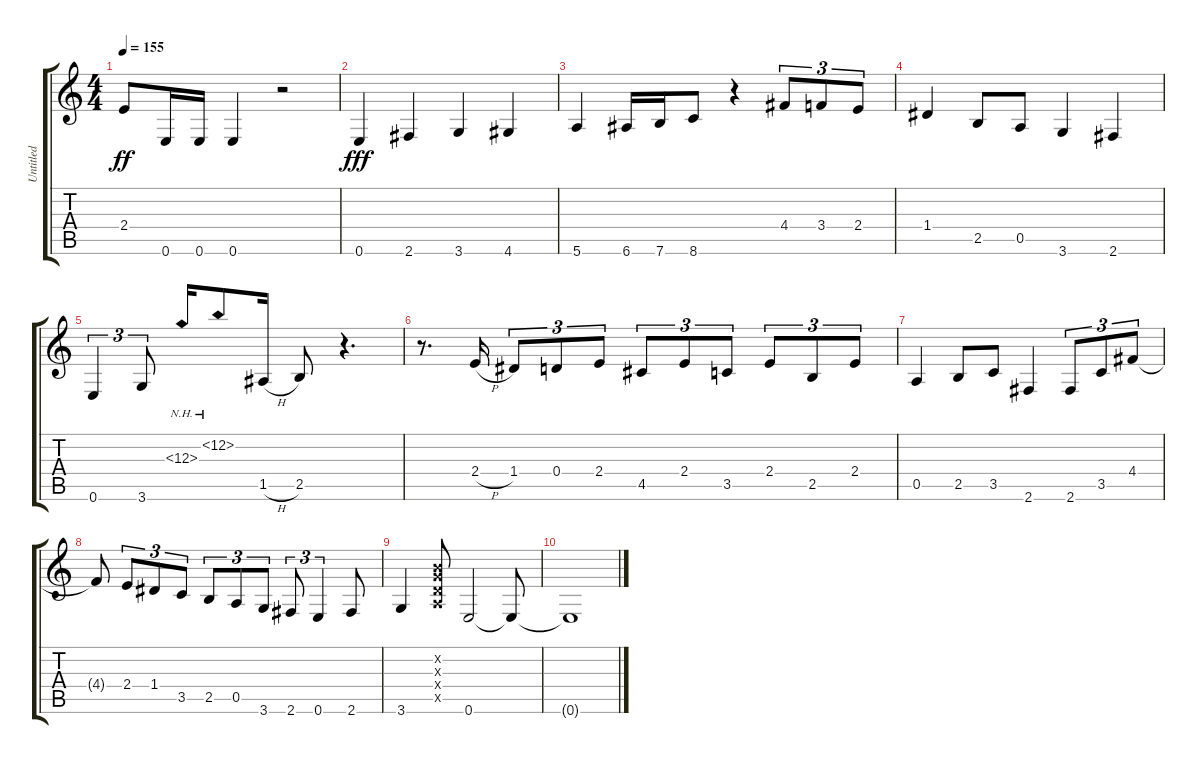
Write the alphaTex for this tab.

\track ("Untitled" "Untitled") {instrument acousticguitarnylon}
\staff {score tabs}
\tuning (E4 B3 G3 D3 A2 E2) {hide}
\ts (4 4)
\tempo 155
\clef g2
\ks c
2.4.8{dy ff} 0.6.16 0.6.16 0.6.4 r.2 |
0.6.4{dy fff} 2.6.4 3.6.4 4.6.4 |
5.6.4 6.6.16 7.6.16 8.6.8 r.4 4.4.8{tu (3 2)} 3.4.8{tu (3 2)} 2.4.8{tu (3 2)} |
1.4.4 2.5.8 0.5.8 3.6.4 2.6.4 |
0.6.4{tu (3 2)} 3.6.8{tu (3 2)} 12.3{nh}.16 12.2{nh}.8 1.5{h}.16 2.5.8 r.4{d} |
r.8{d} 2.4{h}.16 1.4.8{tu (3 2)} 0.4.8{tu (3 2)} 2.4.8{tu (3 2)} 4.5.8{tu (3 2)} 2.4.8{tu (3 2)} 3.5.8{tu (3 2)} 2.4.8{tu (3 2)} 2.5.8{tu (3 2)} 2.4.8{tu (3 2)} |
0.5.4 2.5.8 3.5.8 2.6.4 2.6.8{tu (3 2)} 3.5.8{tu (3 2)} 4.4.8{tu (3 2)} |
4.4{t}.8 2.4.8{tu (3 2)} 1.4.8{tu (3 2)} 3.5.8{tu (3 2)} 2.5.8{tu (3 2)} 0.5.8{tu (3 2)} 3.6.8{tu (3 2)} 2.6.8{tu (3 2)} 0.6.4{tu (3 2)} 2.6.8 |
3.6.4 (0.2{x} 0.3{x} 0.4{x} 0.5{x}).8 0.6.2 0.6{t}.8 |
0.6{t}.1
